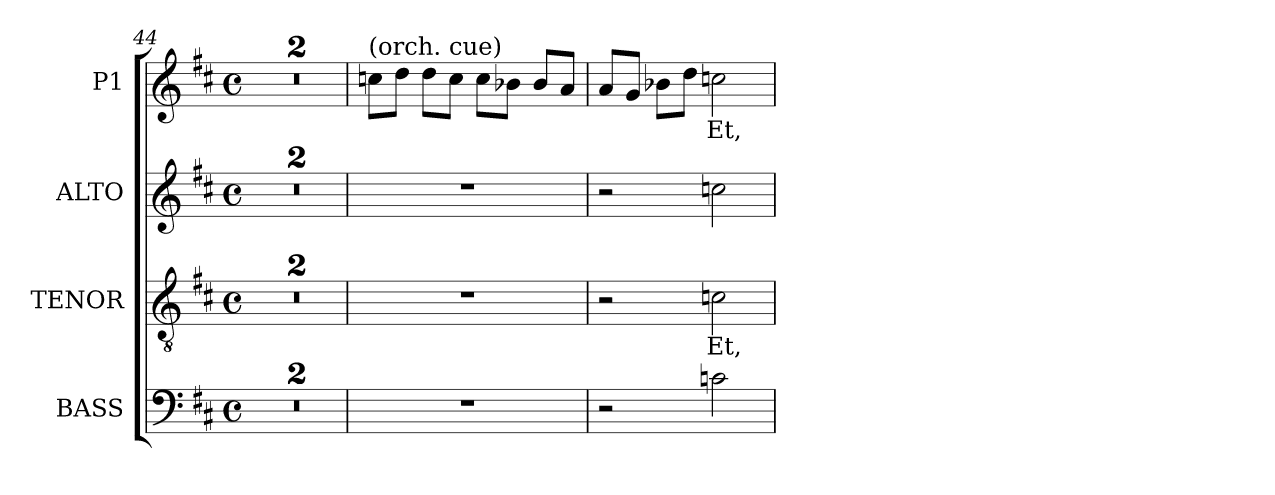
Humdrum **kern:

**kern	**kern	**text	**kern	**kern	**text
*part4	*part3	*part3	*part2	*part1	*part1
*staff4	*staff3	*staff3	*staff2	*staff1	*staff1
*I"BASS	*I"TENOR	*	*I"ALTO	*I"P1	*
*clefF4	*clefGv2	*	*clefG2	*clefG2	*
*	*ITrd7c12	*	*	*	*
*k[f#c#]	*k[f#c#]	*	*k[f#c#]	*k[f#c#]	*
*D:	*D:	*	*D:	*D:	*
*M4/4	*M4/4	*	*M4/4	*M4/4	*
*met(c)	*met(c)	*	*met(c)	*met(c)	*
=44	=44	=44	=44	=44	=44
1r	1r	.	1r	1r	.
=45	=45	=45	=45	=45	=45
1r	1r	.	1r	1r	.
=46	=46	=46	=46	=46	=46
!	!	!	!	!LO:TX:a:t=(orch. cue)	!
1r	1r	.	1r	8ccni\L	.
.	.	.	.	8ddi\J	.
.	.	.	.	8ddi\L	.
.	.	.	.	8cci\J	.
.	.	.	.	8cci\L	.
.	.	.	.	8b-Xi\J	.
.	.	.	.	8b-i/L	.
.	.	.	.	8ai/J	.
=47	=47	=47	=47	=47	=47
2r	2r	.	2r	8ai/L	.
.	.	.	.	8gi/J	.
.	.	.	.	8b-Xi\L	.
.	.	.	.	8ddi\J	.
!	!	!LO:LY:b:color=#000000	!	!	!
!	!	!	!	!	!LO:LY:b:color=#000000
2cni\	2Cni\	Et,	2ccni\	2ccni\	Et,
=	=	=	=	=	=
*-	*-	*-	*-	*-	*-
